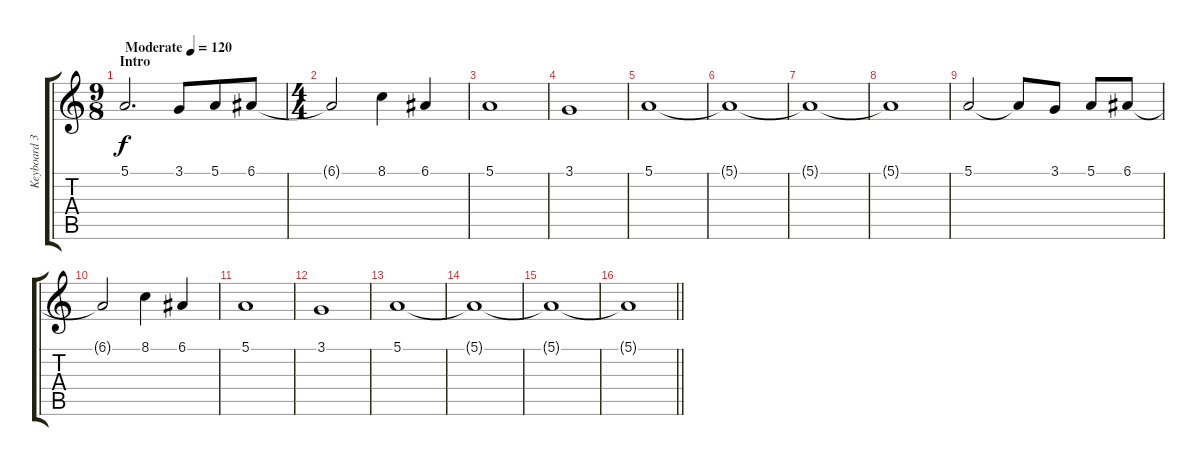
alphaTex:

\track ("Keyboard 3" "Keyboard 3") {instrument percussiveorgan}
\staff {score tabs}
\tuning (E4 B3 G3 D3 A2 D2) {hide}
\ts (9 8)
\section ("" "Intro")
\tempo (120 "Moderate")
\clef g2
\ks c
5.1.2{d dy f instrument percussiveorgan} 3.1.8 5.1.8 6.1.8 |
\ts (4 4)
6.1{t}.2 8.1.4 6.1.4 |
5.1.1 |
3.1.1 |
5.1.1 |
5.1{t}.1 |
5.1{t}.1 |
5.1{t}.1 |
5.1.2 5.1{t}.8 3.1.8 5.1.8 6.1.8 |
6.1{t}.2 8.1.4 6.1.4 |
5.1.1 |
3.1.1 |
5.1.1 |
5.1{t}.1 |
5.1{t}.1 |
\barLineRight lightlight
5.1{t}.1
